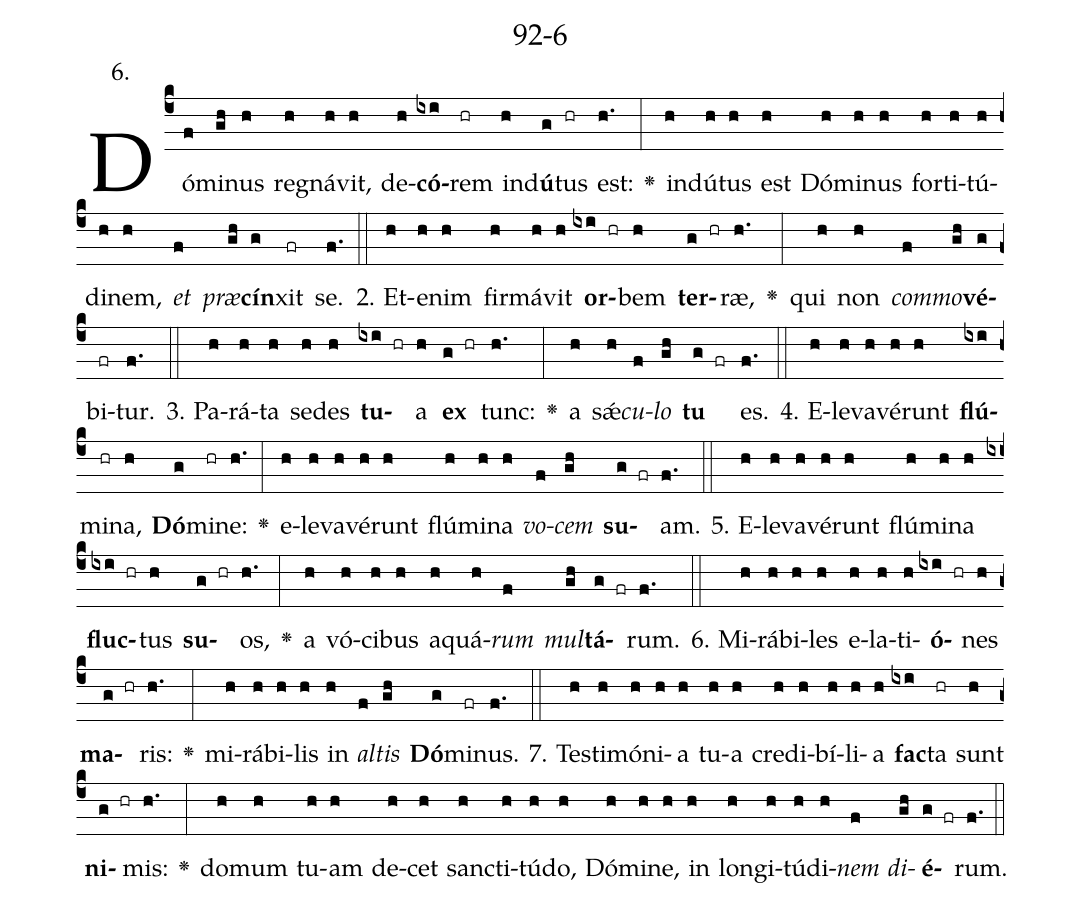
name: 92-6;
annotation: 6.;
%%
(c4)Dó(f)mi(gh)nus(h) re(h)gná(h)vit,(h) de(h)<b>có</b>(ixi)rem(hr) ind(h)<b>ú</b>(g)tus(hr) est:(h.) <v>\greheightstar</v>(:) ind(h)ú(h)tus(h) est(h) Dó(h)mi(h)nus(h) for(h)ti(h)tú(h)di(h)nem,(h) <i>et</i>(f) <i>præ</i>(gh)<b>cín</b>(g)xit(fr) se.(f.) (::)
2. Et(h)e(h)nim(h) fir(h)má(h)vit(h) <b>or</b>(ixi hr)bem(h) <b>ter</b>(g hr)ræ,(h.) <v>\greheightstar</v>(:) qui(h) non(h) <i>com</i>(f)<i>mo</i>(gh)<b>vé</b>(g)bi(fr)tur.(f.) (::)
3. Pa(h)rá(h)ta(h) se(h)des(h) <b>tu</b>(ixi hr)a(h) <b>ex</b>(g hr) tunc:(h.) <v>\greheightstar</v>(:) a(h) sǽ(h)<i>cu</i>(f)<i>lo</i>(gh) <b>tu</b>(g fr) es.(f.) (::)
4. E(h)le(h)va(h)vé(h)runt(h) <b>flú</b>(ixi)mi(hr)na,(h) <b>Dó</b>(g)mi(hr)ne:(h.) <v>\greheightstar</v>(:) e(h)le(h)va(h)vé(h)runt(h) flú(h)mi(h)na(h) <i>vo</i>(f)<i>cem</i>(gh) <b>su</b>(g fr)am.(f.) (::)
5. E(h)le(h)va(h)vé(h)runt(h) flú(h)mi(h)na(h) <b>fluc</b>(ixi hr)tus(h) <b>su</b>(g hr)os,(h.) <v>\greheightstar</v>(:) a(h) vó(h)ci(h)bus(h) a(h)quá(h)<i>rum</i>(f) <i>mul</i>(gh)<b>tá</b>(g fr)rum.(f.) (::)
6. Mi(h)rá(h)bi(h)les(h) e(h)la(h)ti(h)<b>ó</b>(ixi hr)nes(h) <b>ma</b>(g hr)ris:(h.) <v>\greheightstar</v>(:) mi(h)rá(h)bi(h)lis(h) in(h) <i>al</i>(f)<i>tis</i>(gh) <b>Dó</b>(g)mi(fr)nus.(f.) (::)
7. Tes(h)ti(h)mó(h)ni(h)a(h) tu(h)a(h) cre(h)di(h)bí(h)li(h)a(h) <b>fac</b>(ixi)ta(hr) sunt(h) <b>ni</b>(g hr)mis:(h.) <v>\greheightstar</v>(:) do(h)mum(h) tu(h)am(h) de(h)cet(h) sanc(h)ti(h)tú(h)do,(h) Dó(h)mi(h)ne,(h) in(h) lon(h)gi(h)tú(h)di(h)<i>nem</i>(f) <i>di</i>(gh)<b>é</b>(g fr)rum.(f.) (::)
